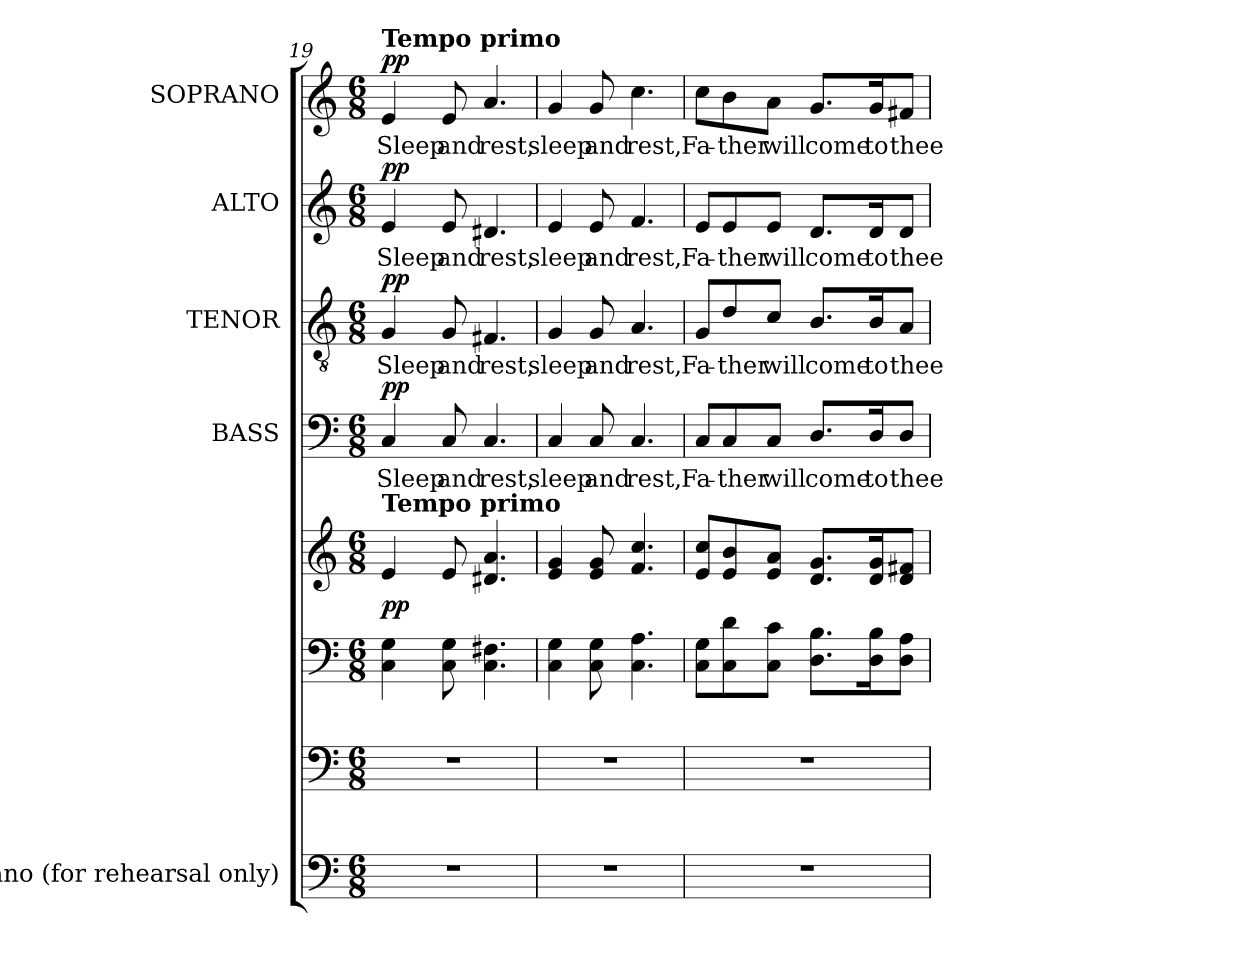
**kern	**kern	**kern	**kern	**dynam	**kern	**text	**dynam	**kern	**text	**dynam	**kern	**text	**dynam	**kern	**text	**dynam
*part5	*part5	*part5	*part5	*part5	*part4	*part4	*part4	*part3	*part3	*part3	*part2	*part2	*part2	*part1	*part1	*part1
*staff8	*staff7	*staff6	*staff5	*staff5/6/7/8	*staff4	*staff4	*staff4	*staff3	*staff3	*staff3	*staff2	*staff2	*staff2	*staff1	*staff1	*staff1
*I"Piano (for rehearsal only)	*	*	*	*	*I"BASS	*	*	*I"TENOR	*	*	*I"ALTO	*	*	*I"SOPRANO	*	*
!!LO:LB:g=z
*clefF4	*clefF4	*clefF4	*clefG2	*	*clefF4	*	*	*clefGv2	*	*	*clefG2	*	*	*clefG2	*	*
*	*	*	*	*	*	*	*	*ITrd7c12	*	*	*	*	*	*	*	*
*k[]	*k[]	*k[]	*k[]	*	*k[]	*	*	*k[]	*	*	*k[]	*	*	*k[]	*	*
*C:	*C:	*C:	*C:	*	*C:	*	*	*C:	*	*	*C:	*	*	*C:	*	*
*M6/8	*M6/8	*M6/8	*M6/8	*	*M6/8	*	*	*M6/8	*	*	*M6/8	*	*	*M6/8	*	*
=19	=19	=19	=19	=19	=19	=19	=19	=19	=19	=19	=19	=19	=19	=19	=19	=19
!LO:N:vis=1	!LO:N:vis=1	!	!	!	!	!	!	!	!	!	!	!	!	!	!	!
!	!	!	!	!	!	!LO:LY:b:color=#000000	!	!	!	!	!	!	!	!	!	!
!	!	!	!	!	!	!	!	!	!LO:LY:b:color=#000000	!	!	!	!	!	!	!
!	!	!	!	!	!	!	!	!	!	!	!	!LO:LY:b:color=#000000	!	!	!	!
!	!	!	!	!	!	!	!	!	!	!	!	!	!	!LO:TX:a:B:t=Tempo primo	!	!
!	!	!	!LO:TX:a:B:t=Tempo primo	!	!	!	!	!	!	!	!	!	!	!	!	!
!	!	!	!	!	!	!	!	!	!	!	!	!	!	!	!LO:LY:b:color=#000000	!
2.r	2.r	4Ci\ 4Gi	4ei/	pp	4Ci/	Sleep	pp	4GGi/	Sleep	pp	4ei/	Sleep	pp	4ei/	Sleep	pp
!	!	!	!	!	!	!LO:LY:b:color=#000000	!	!	!	!	!	!	!	!	!	!
!	!	!	!	!	!	!	!	!	!LO:LY:b:color=#000000	!	!	!	!	!	!	!
!	!	!	!	!	!	!	!	!	!	!	!	!LO:LY:b:color=#000000	!	!	!	!
!	!	!	!	!	!	!	!	!	!	!	!	!	!	!	!LO:LY:b:color=#000000	!
.	.	8Ci\ 8Gi	8ei/	.	8Ci/	and	.	8GGi/	and	.	8ei/	and	.	8ei/	and	.
!	!	!	!	!	!	!LO:LY:b:color=#000000	!	!	!	!	!	!	!	!	!	!
!	!	!	!	!	!	!	!	!	!LO:LY:b:color=#000000	!	!	!	!	!	!	!
!	!	!	!	!	!	!	!	!	!	!	!	!LO:LY:b:color=#000000	!	!	!	!
!	!	!	!	!	!	!	!	!	!	!	!	!	!	!	!LO:LY:b:color=#000000	!
.	.	4.Ci\ 4.F#Xi	4.d#Xi/ 4.ai	.	4.Ci/	rest,	.	4.FF#Xi/	rest,	.	4.d#Xi/	rest,	.	4.ai/	rest,	.
=20	=20	=20	=20	=20	=20	=20	=20	=20	=20	=20	=20	=20	=20	=20	=20	=20
!LO:N:vis=1	!LO:N:vis=1	!	!	!	!	!	!	!	!	!	!	!	!	!	!	!
!	!	!	!	!	!	!LO:LY:b:color=#000000	!	!	!	!	!	!	!	!	!	!
!	!	!	!	!	!	!	!	!	!LO:LY:b:color=#000000	!	!	!	!	!	!	!
!	!	!	!	!	!	!	!	!	!	!	!	!LO:LY:b:color=#000000	!	!	!	!
!	!	!	!	!	!	!	!	!	!	!	!	!	!	!	!LO:LY:b:color=#000000	!
2.r	2.r	4Ci\ 4Gi	4ei/ 4gi	.	4Ci/	sleep	.	4GGi/	sleep	.	4ei/	sleep	.	4gi/	sleep	.
!	!	!	!	!	!	!LO:LY:b:color=#000000	!	!	!	!	!	!	!	!	!	!
!	!	!	!	!	!	!	!	!	!LO:LY:b:color=#000000	!	!	!	!	!	!	!
!	!	!	!	!	!	!	!	!	!	!	!	!LO:LY:b:color=#000000	!	!	!	!
!	!	!	!	!	!	!	!	!	!	!	!	!	!	!	!LO:LY:b:color=#000000	!
.	.	8Ci\ 8Gi	8ei/ 8gi	.	8Ci/	and	.	8GGi/	and	.	8ei/	and	.	8gi/	and	.
!	!	!	!	!	!	!LO:LY:b:color=#000000	!	!	!	!	!	!	!	!	!	!
!	!	!	!	!	!	!	!	!	!LO:LY:b:color=#000000	!	!	!	!	!	!	!
!	!	!	!	!	!	!	!	!	!	!	!	!LO:LY:b:color=#000000	!	!	!	!
!	!	!	!	!	!	!	!	!	!	!	!	!	!	!	!LO:LY:b:color=#000000	!
.	.	4.Ci\ 4.Ai	4.fi/ 4.cci	.	4.Ci/	rest,	.	4.AAi/	rest,	.	4.fi/	rest,	.	4.cci\	rest,	.
=21	=21	=21	=21	=21	=21	=21	=21	=21	=21	=21	=21	=21	=21	=21	=21	=21
!LO:N:vis=1	!LO:N:vis=1	!	!	!	!	!	!	!	!	!	!	!	!	!	!	!
!	!	!	!	!	!	!LO:LY:b:color=#000000	!	!	!	!	!	!	!	!	!	!
!	!	!	!	!	!	!	!	!	!LO:LY:b:color=#000000	!	!	!	!	!	!	!
!	!	!	!	!	!	!	!	!	!	!	!	!LO:LY:b:color=#000000	!	!	!	!
!	!	!	!	!	!	!	!	!	!	!	!	!	!	!	!LO:LY:b:color=#000000	!
2.r	2.r	8Ci\ 8Gi\L	8ei/ 8cci/L	.	8Ci/L	Fa-	.	8GGi/L	Fa-	.	8ei/L	Fa-	.	8cci\L	Fa-	.
!	!	!	!	!	!	!LO:LY:b:color=#000000	!	!	!	!	!	!	!	!	!	!
!	!	!	!	!	!	!	!	!	!LO:LY:b:color=#000000	!	!	!	!	!	!	!
!	!	!	!	!	!	!	!	!	!	!	!	!LO:LY:b:color=#000000	!	!	!	!
!	!	!	!	!	!	!	!	!	!	!	!	!	!	!	!LO:LY:b:color=#000000	!
.	.	8Ci\ 8di\	8ei/ 8bi/	.	8Ci/	-ther	.	8Di/	-ther	.	8ei/	-ther	.	8bi\	-ther	.
!	!	!	!	!	!	!LO:LY:b:color=#000000	!	!	!	!	!	!	!	!	!	!
!	!	!	!	!	!	!	!	!	!LO:LY:b:color=#000000	!	!	!	!	!	!	!
!	!	!	!	!	!	!	!	!	!	!	!	!LO:LY:b:color=#000000	!	!	!	!
!	!	!	!	!	!	!	!	!	!	!	!	!	!	!	!LO:LY:b:color=#000000	!
.	.	8Ci\ 8ci\J	8ei/ 8ai/J	.	8Ci/J	will	.	8Ci/J	will	.	8ei/J	will	.	8ai\J	will	.
!	!	!	!	!	!	!LO:LY:b:color=#000000	!	!	!	!	!	!	!	!	!	!
!	!	!	!	!	!	!	!	!	!LO:LY:b:color=#000000	!	!	!	!	!	!	!
!	!	!	!	!	!	!	!	!	!	!	!	!LO:LY:b:color=#000000	!	!	!	!
!	!	!	!	!	!	!	!	!	!	!	!	!	!	!	!LO:LY:b:color=#000000	!
.	.	8.Di\ 8.Bi\L	8.di/ 8.gi/L	.	8.Di/L	come	.	8.BBi/L	come	.	8.di/L	come	.	8.gi/L	come	.
!	!	!	!	!	!	!LO:LY:b:color=#000000	!	!	!	!	!	!	!	!	!	!
!	!	!	!	!	!	!	!	!	!LO:LY:b:color=#000000	!	!	!	!	!	!	!
!	!	!	!	!	!	!	!	!	!	!	!	!LO:LY:b:color=#000000	!	!	!	!
!	!	!	!	!	!	!	!	!	!	!	!	!	!	!	!LO:LY:b:color=#000000	!
.	.	16Di\ 16Bi\K	16di/ 16gi/K	.	16Di/K	to	.	16BBi/K	to	.	16di/K	to	.	16gi/K	to	.
!	!	!	!	!	!	!LO:LY:b:color=#000000	!	!	!	!	!	!	!	!	!	!
!	!	!	!	!	!	!	!	!	!LO:LY:b:color=#000000	!	!	!	!	!	!	!
!	!	!	!	!	!	!	!	!	!	!	!	!LO:LY:b:color=#000000	!	!	!	!
!	!	!	!	!	!	!	!	!	!	!	!	!	!	!	!LO:LY:b:color=#000000	!
.	.	8Di\ 8Ai\J	8di/ 8f#Xi/J	.	8Di/J	thee	.	8AAi/J	thee	.	8di/J	thee	.	8f#Xi/J	thee	.
=	=	=	=	=	=	=	=	=	=	=	=	=	=	=	=	=
*-	*-	*-	*-	*-	*-	*-	*-	*-	*-	*-	*-	*-	*-	*-	*-	*-
